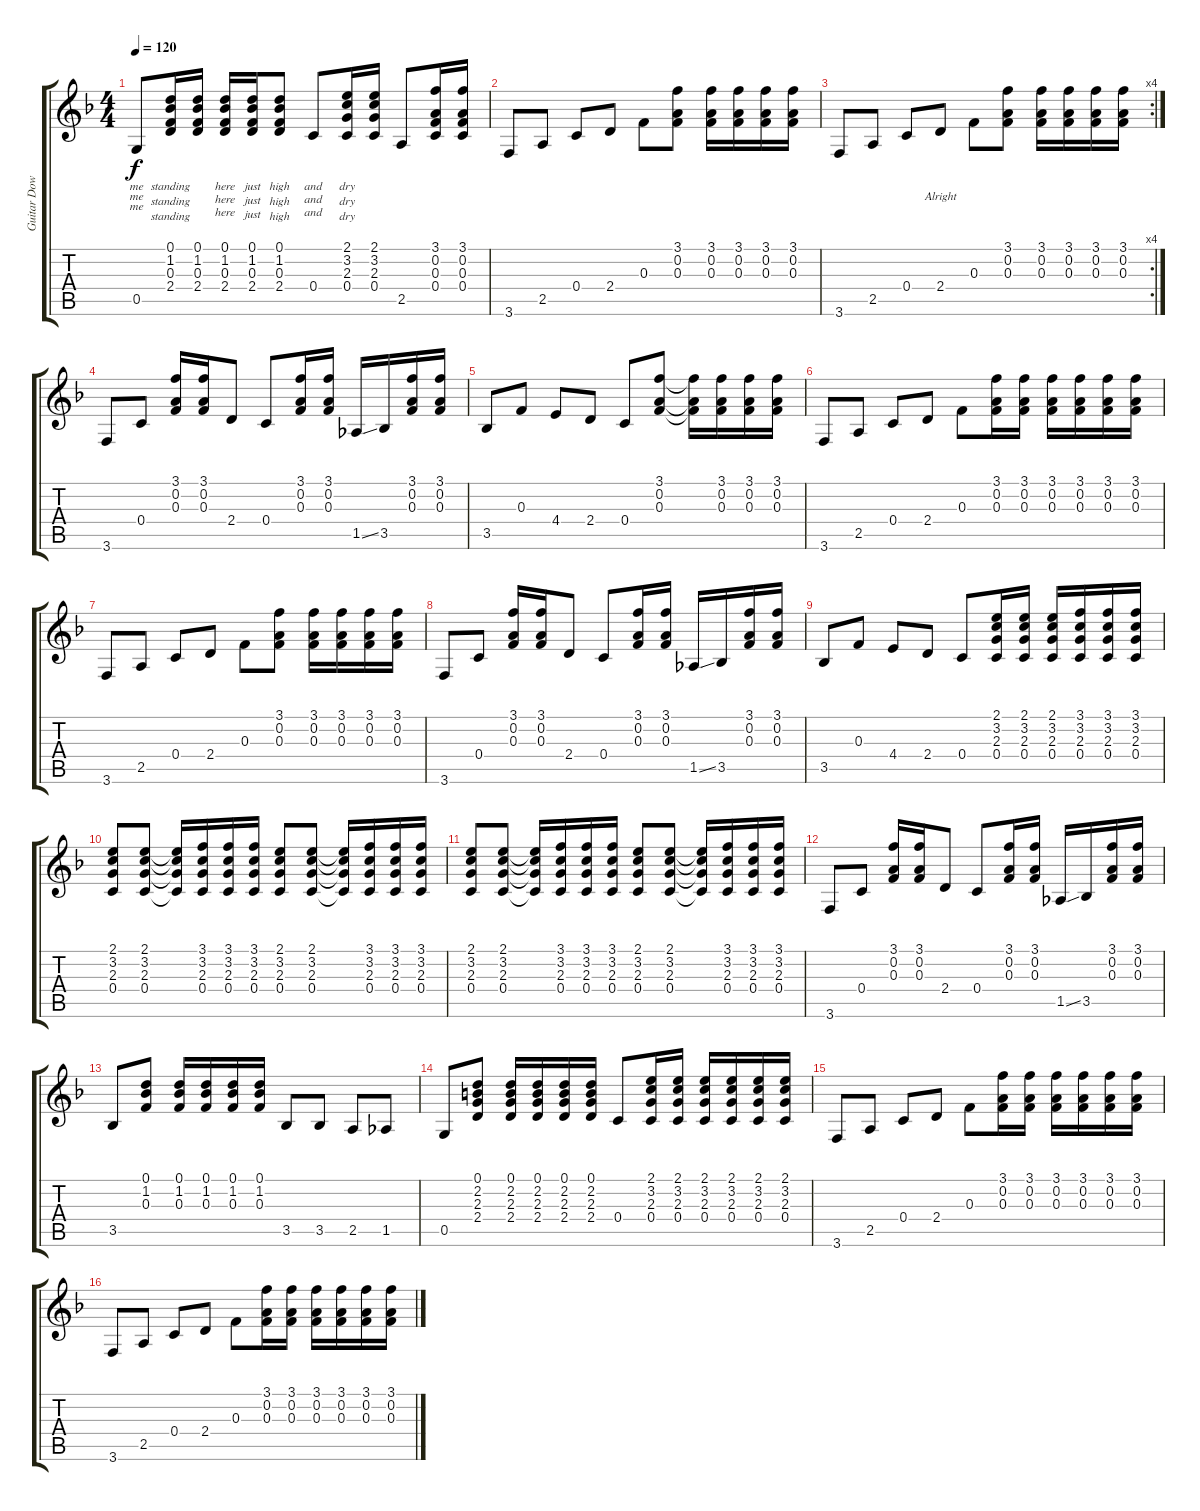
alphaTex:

\track ("Guitar Down Full step" "Guitar Dow") {instrument acousticguitarsteel}
\staff {score tabs}
\tuning (D4 A3 F3 C3 G2 D2) {hide}
\ts (4 4)
\tempo 120
\clef g2
\ks f
0.5.8{lyrics (0 "me") lyrics (1 "me") lyrics (2 "me") lyrics (3 "") lyrics (4 "") dy f} (0.1 1.2 0.3 2.4).16{lyrics (0 "standing") lyrics (1 "standing") lyrics (2 "standing") lyrics (3 "") lyrics (4 "")} (0.1 1.2 0.3 2.4).16{lyrics (0 "") lyrics (1 "") lyrics (2 "") lyrics (3 "") lyrics (4 "")} (0.1 1.2 0.3 2.4).16{lyrics (0 "here") lyrics (1 "here") lyrics (2 "here") lyrics (3 "") lyrics (4 "")} (0.1 1.2 0.3 2.4).16{lyrics (0 "just") lyrics (1 "just") lyrics (2 "just") lyrics (3 "") lyrics (4 "")} (0.1 1.2 0.3 2.4).8{lyrics (0 "high") lyrics (1 "high") lyrics (2 "high") lyrics (3 "") lyrics (4 "")} 0.4.8{lyrics (0 "and") lyrics (1 "and") lyrics (2 "and") lyrics (3 "") lyrics (4 "")} (2.1 3.2 2.3 0.4).16{lyrics (0 "dry") lyrics (1 "dry") lyrics (2 "dry") lyrics (3 "") lyrics (4 "")} (2.1 3.2 2.3 0.4).16{lyrics (0 "") lyrics (1 "") lyrics (2 "") lyrics (3 "") lyrics (4 "")} 2.5.8{lyrics (0 "") lyrics (1 "") lyrics (2 "") lyrics (3 "") lyrics (4 "")} (3.1 0.2 0.3 0.4).16{lyrics (0 "") lyrics (1 "") lyrics (2 "") lyrics (3 "") lyrics (4 "")} (3.1 0.2 0.3 0.4).16{lyrics (0 "") lyrics (1 "") lyrics (2 "") lyrics (3 "") lyrics (4 "")} |
3.6.8{lyrics (0 "") lyrics (1 "") lyrics (2 "") lyrics (3 "") lyrics (4 "")} 2.5.8{lyrics (0 "") lyrics (1 "") lyrics (2 "") lyrics (3 "") lyrics (4 "")} 0.4.8{lyrics (0 "") lyrics (1 "") lyrics (2 "") lyrics (3 "") lyrics (4 "")} 2.4.8{lyrics (0 "") lyrics (1 "") lyrics (2 "") lyrics (3 "") lyrics (4 "")} 0.3.8{lyrics (0 "") lyrics (1 "") lyrics (2 "") lyrics (3 "") lyrics (4 "")} (3.1 0.2 0.3).8{lyrics (0 "") lyrics (1 "") lyrics (2 "") lyrics (3 "") lyrics (4 "")} (3.1 0.2 0.3).16{lyrics (0 "") lyrics (1 "") lyrics (2 "") lyrics (3 "") lyrics (4 "")} (3.1 0.2 0.3).16{lyrics (0 "") lyrics (1 "") lyrics (2 "") lyrics (3 "") lyrics (4 "")} (3.1 0.2 0.3).16{lyrics (0 "") lyrics (1 "") lyrics (2 "") lyrics (3 "") lyrics (4 "")} (3.1 0.2 0.3).16{lyrics (0 "") lyrics (1 "") lyrics (2 "") lyrics (3 "") lyrics (4 "")} |
\rc 4
3.6.8{lyrics (0 "") lyrics (1 "") lyrics (2 "") lyrics (3 "") lyrics (4 "")} 2.5.8{lyrics (0 "") lyrics (1 "") lyrics (2 "") lyrics (3 "") lyrics (4 "")} 0.4.8{lyrics (0 "") lyrics (1 "") lyrics (2 "") lyrics (3 "") lyrics (4 "")} 2.4.8{lyrics (0 "") lyrics (1 "") lyrics (2 "Alright") lyrics (3 "") lyrics (4 "")} 0.3.8{lyrics (0 "") lyrics (1 "") lyrics (2 "") lyrics (3 "") lyrics (4 "")} (3.1 0.2 0.3).8{lyrics (0 "") lyrics (1 "") lyrics (2 "") lyrics (3 "") lyrics (4 "")} (3.1 0.2 0.3).16{lyrics (0 "") lyrics (1 "") lyrics (2 "") lyrics (3 "") lyrics (4 "")} (3.1 0.2 0.3).16{lyrics (0 "") lyrics (1 "") lyrics (2 "") lyrics (3 "") lyrics (4 "")} (3.1 0.2 0.3).16{lyrics (0 "") lyrics (1 "") lyrics (2 "") lyrics (3 "") lyrics (4 "")} (3.1 0.2 0.3).16{lyrics (0 "") lyrics (1 "") lyrics (2 "") lyrics (3 "") lyrics (4 "")} |
3.6.8{lyrics (0 "") lyrics (1 "") lyrics (2 "") lyrics (3 "") lyrics (4 "")} 0.4.8{lyrics (0 "") lyrics (1 "") lyrics (2 "") lyrics (3 "") lyrics (4 "")} (3.1 0.2 0.3).16{lyrics (0 "") lyrics (1 "") lyrics (2 "") lyrics (3 "") lyrics (4 "")} (3.1 0.2 0.3).16{lyrics (0 "") lyrics (1 "") lyrics (2 "") lyrics (3 "") lyrics (4 "")} 2.4.8{lyrics (0 "") lyrics (1 "") lyrics (2 "") lyrics (3 "") lyrics (4 "")} 0.4.8{lyrics (0 "") lyrics (1 "") lyrics (2 "") lyrics (3 "") lyrics (4 "")} (3.1 0.2 0.3).16{lyrics (0 "") lyrics (1 "") lyrics (2 "") lyrics (3 "") lyrics (4 "")} (3.1 0.2 0.3).16{lyrics (0 "") lyrics (1 "") lyrics (2 "") lyrics (3 "") lyrics (4 "")} 1.5{ss}.16{lyrics (0 "") lyrics (1 "") lyrics (2 "") lyrics (3 "") lyrics (4 "")} 3.5.16{lyrics (0 "") lyrics (1 "") lyrics (2 "") lyrics (3 "") lyrics (4 "")} (3.1 0.2 0.3).16{lyrics (0 "") lyrics (1 "") lyrics (2 "") lyrics (3 "") lyrics (4 "")} (3.1 0.2 0.3).16{lyrics (0 "") lyrics (1 "") lyrics (2 "") lyrics (3 "") lyrics (4 "")} |
3.5.8{lyrics (0 "") lyrics (1 "") lyrics (2 "") lyrics (3 "") lyrics (4 "")} 0.3.8{lyrics (0 "") lyrics (1 "") lyrics (2 "") lyrics (3 "") lyrics (4 "")} 4.4.8{lyrics (0 "") lyrics (1 "") lyrics (2 "") lyrics (3 "") lyrics (4 "")} 2.4.8{lyrics (0 "") lyrics (1 "") lyrics (2 "") lyrics (3 "") lyrics (4 "")} 0.4.8{lyrics (0 "") lyrics (1 "") lyrics (2 "") lyrics (3 "") lyrics (4 "")} (3.1 0.2 0.3).8{lyrics (0 "") lyrics (1 "") lyrics (2 "") lyrics (3 "") lyrics (4 "")} (3.1{t} 0.2{t} 0.3{t}).16{lyrics (0 "") lyrics (1 "") lyrics (2 "") lyrics (3 "") lyrics (4 "")} (3.1 0.2 0.3).16{lyrics (0 "") lyrics (1 "") lyrics (2 "") lyrics (3 "") lyrics (4 "")} (3.1 0.2 0.3).16{lyrics (0 "") lyrics (1 "") lyrics (2 "") lyrics (3 "") lyrics (4 "")} (3.1 0.2 0.3).16{lyrics (0 "") lyrics (1 "") lyrics (2 "") lyrics (3 "") lyrics (4 "")} |
3.6.8{lyrics (0 "") lyrics (1 "") lyrics (2 "") lyrics (3 "") lyrics (4 "")} 2.5.8{lyrics (0 "") lyrics (1 "") lyrics (2 "") lyrics (3 "") lyrics (4 "")} 0.4.8{lyrics (0 "") lyrics (1 "") lyrics (2 "") lyrics (3 "") lyrics (4 "")} 2.4.8{lyrics (0 "") lyrics (1 "") lyrics (2 "") lyrics (3 "") lyrics (4 "")} 0.3.8{lyrics (0 "") lyrics (1 "") lyrics (2 "") lyrics (3 "") lyrics (4 "")} (3.1 0.2 0.3).16{lyrics (0 "") lyrics (1 "") lyrics (2 "") lyrics (3 "") lyrics (4 "")} (3.1 0.2 0.3).16{lyrics (0 "") lyrics (1 "") lyrics (2 "") lyrics (3 "") lyrics (4 "")} (3.1 0.2 0.3).16{lyrics (0 "") lyrics (1 "") lyrics (2 "") lyrics (3 "") lyrics (4 "")} (3.1 0.2 0.3).16{lyrics (0 "") lyrics (1 "") lyrics (2 "") lyrics (3 "") lyrics (4 "")} (3.1 0.2 0.3).16{lyrics (0 "") lyrics (1 "") lyrics (2 "") lyrics (3 "") lyrics (4 "")} (3.1 0.2 0.3).16{lyrics (0 "") lyrics (1 "") lyrics (2 "") lyrics (3 "") lyrics (4 "")} |
3.6.8{lyrics (0 "") lyrics (1 "") lyrics (2 "") lyrics (3 "") lyrics (4 "")} 2.5.8{lyrics (0 "") lyrics (1 "") lyrics (2 "") lyrics (3 "") lyrics (4 "")} 0.4.8{lyrics (0 "") lyrics (1 "") lyrics (2 "") lyrics (3 "") lyrics (4 "")} 2.4.8{lyrics (0 "") lyrics (1 "") lyrics (2 "") lyrics (3 "") lyrics (4 "")} 0.3.8{lyrics (0 "") lyrics (1 "") lyrics (2 "") lyrics (3 "") lyrics (4 "")} (3.1 0.2 0.3).8{lyrics (0 "") lyrics (1 "") lyrics (2 "") lyrics (3 "") lyrics (4 "")} (3.1 0.2 0.3).16{lyrics (0 "") lyrics (1 "") lyrics (2 "") lyrics (3 "") lyrics (4 "")} (3.1 0.2 0.3).16{lyrics (0 "") lyrics (1 "") lyrics (2 "") lyrics (3 "") lyrics (4 "")} (3.1 0.2 0.3).16{lyrics (0 "") lyrics (1 "") lyrics (2 "") lyrics (3 "") lyrics (4 "")} (3.1 0.2 0.3).16{lyrics (0 "") lyrics (1 "") lyrics (2 "") lyrics (3 "") lyrics (4 "")} |
3.6.8{lyrics (0 "") lyrics (1 "") lyrics (2 "") lyrics (3 "") lyrics (4 "")} 0.4.8{lyrics (0 "") lyrics (1 "") lyrics (2 "") lyrics (3 "") lyrics (4 "")} (3.1 0.2 0.3).16{lyrics (0 "") lyrics (1 "") lyrics (2 "") lyrics (3 "") lyrics (4 "")} (3.1 0.2 0.3).16{lyrics (0 "") lyrics (1 "") lyrics (2 "") lyrics (3 "") lyrics (4 "")} 2.4.8{lyrics (0 "") lyrics (1 "") lyrics (2 "") lyrics (3 "") lyrics (4 "")} 0.4.8{lyrics (0 "") lyrics (1 "") lyrics (2 "") lyrics (3 "") lyrics (4 "")} (3.1 0.2 0.3).16{lyrics (0 "") lyrics (1 "") lyrics (2 "") lyrics (3 "") lyrics (4 "")} (3.1 0.2 0.3).16{lyrics (0 "") lyrics (1 "") lyrics (2 "") lyrics (3 "") lyrics (4 "")} 1.5{ss}.16{lyrics (0 "") lyrics (1 "") lyrics (2 "") lyrics (3 "") lyrics (4 "")} 3.5.16{lyrics (0 "") lyrics (1 "") lyrics (2 "") lyrics (3 "") lyrics (4 "")} (3.1 0.2 0.3).16{lyrics (0 "") lyrics (1 "") lyrics (2 "") lyrics (3 "") lyrics (4 "")} (3.1 0.2 0.3).16{lyrics (0 "") lyrics (1 "") lyrics (2 "") lyrics (3 "") lyrics (4 "")} |
3.5.8{lyrics (0 "") lyrics (1 "") lyrics (2 "") lyrics (3 "") lyrics (4 "")} 0.3.8{lyrics (0 "") lyrics (1 "") lyrics (2 "") lyrics (3 "") lyrics (4 "")} 4.4.8{lyrics (0 "") lyrics (1 "") lyrics (2 "") lyrics (3 "") lyrics (4 "")} 2.4.8{lyrics (0 "") lyrics (1 "") lyrics (2 "") lyrics (3 "") lyrics (4 "")} 0.4.8{lyrics (0 "") lyrics (1 "") lyrics (2 "") lyrics (3 "") lyrics (4 "")} (2.1 3.2 2.3 0.4).16{lyrics (0 "") lyrics (1 "") lyrics (2 "") lyrics (3 "") lyrics (4 "")} (2.1 3.2 2.3 0.4).16{lyrics (0 "") lyrics (1 "") lyrics (2 "") lyrics (3 "") lyrics (4 "")} (2.1 3.2 2.3 0.4).16{lyrics (0 "") lyrics (1 "") lyrics (2 "") lyrics (3 "") lyrics (4 "")} (3.1 3.2 2.3 0.4).16{lyrics (0 "") lyrics (1 "") lyrics (2 "") lyrics (3 "") lyrics (4 "")} (3.1 3.2 2.3 0.4).16{lyrics (0 "") lyrics (1 "") lyrics (2 "") lyrics (3 "") lyrics (4 "")} (3.1 3.2 2.3 0.4).16{lyrics (0 "") lyrics (1 "") lyrics (2 "") lyrics (3 "") lyrics (4 "")} |
(2.1 3.2 2.3 0.4).8{lyrics (0 "") lyrics (1 "") lyrics (2 "") lyrics (3 "") lyrics (4 "")} (2.1 3.2 2.3 0.4).8{lyrics (0 "") lyrics (1 "") lyrics (2 "") lyrics (3 "") lyrics (4 "")} (2.1{t} 3.2{t} 2.3{t} 0.4{t}).16{lyrics (0 "") lyrics (1 "") lyrics (2 "") lyrics (3 "") lyrics (4 "")} (3.1 3.2 2.3 0.4).16{lyrics (0 "") lyrics (1 "") lyrics (2 "") lyrics (3 "") lyrics (4 "")} (3.1 3.2 2.3 0.4).16{lyrics (0 "") lyrics (1 "") lyrics (2 "") lyrics (3 "") lyrics (4 "")} (3.1 3.2 2.3 0.4).16{lyrics (0 "") lyrics (1 "") lyrics (2 "") lyrics (3 "") lyrics (4 "")} (2.1 3.2 2.3 0.4).8{lyrics (0 "") lyrics (1 "") lyrics (2 "") lyrics (3 "") lyrics (4 "")} (2.1 3.2 2.3 0.4).8{lyrics (0 "") lyrics (1 "") lyrics (2 "") lyrics (3 "") lyrics (4 "")} (2.1{t} 3.2{t} 2.3{t} 0.4{t}).16{lyrics (0 "") lyrics (1 "") lyrics (2 "") lyrics (3 "") lyrics (4 "")} (3.1 3.2 2.3 0.4).16{lyrics (0 "") lyrics (1 "") lyrics (2 "") lyrics (3 "") lyrics (4 "")} (3.1 3.2 2.3 0.4).16{lyrics (0 "") lyrics (1 "") lyrics (2 "") lyrics (3 "") lyrics (4 "")} (3.1 3.2 2.3 0.4).16{lyrics (0 "") lyrics (1 "") lyrics (2 "") lyrics (3 "") lyrics (4 "")} |
(2.1 3.2 2.3 0.4).8{lyrics (0 "") lyrics (1 "") lyrics (2 "") lyrics (3 "") lyrics (4 "")} (2.1 3.2 2.3 0.4).8{lyrics (0 "") lyrics (1 "") lyrics (2 "") lyrics (3 "") lyrics (4 "")} (2.1{t} 3.2{t} 2.3{t} 0.4{t}).16{lyrics (0 "") lyrics (1 "") lyrics (2 "") lyrics (3 "") lyrics (4 "")} (3.1 3.2 2.3 0.4).16{lyrics (0 "") lyrics (1 "") lyrics (2 "") lyrics (3 "") lyrics (4 "")} (3.1 3.2 2.3 0.4).16{lyrics (0 "") lyrics (1 "") lyrics (2 "") lyrics (3 "") lyrics (4 "")} (3.1 3.2 2.3 0.4).16{lyrics (0 "") lyrics (1 "") lyrics (2 "") lyrics (3 "") lyrics (4 "")} (2.1 3.2 2.3 0.4).8{lyrics (0 "") lyrics (1 "") lyrics (2 "") lyrics (3 "") lyrics (4 "")} (2.1 3.2 2.3 0.4).8{lyrics (0 "") lyrics (1 "") lyrics (2 "") lyrics (3 "") lyrics (4 "")} (2.1{t} 3.2{t} 2.3{t} 0.4{t}).16{lyrics (0 "") lyrics (1 "") lyrics (2 "") lyrics (3 "") lyrics (4 "")} (3.1 3.2 2.3 0.4).16{lyrics (0 "") lyrics (1 "") lyrics (2 "") lyrics (3 "") lyrics (4 "")} (3.1 3.2 2.3 0.4).16{lyrics (0 "") lyrics (1 "") lyrics (2 "") lyrics (3 "") lyrics (4 "")} (3.1 3.2 2.3 0.4).16{lyrics (0 "") lyrics (1 "") lyrics (2 "") lyrics (3 "") lyrics (4 "")} |
3.6.8{lyrics (0 "") lyrics (1 "") lyrics (2 "") lyrics (3 "") lyrics (4 "")} 0.4.8{lyrics (0 "") lyrics (1 "") lyrics (2 "") lyrics (3 "") lyrics (4 "")} (3.1 0.2 0.3).16{lyrics (0 "") lyrics (1 "") lyrics (2 "") lyrics (3 "") lyrics (4 "")} (3.1 0.2 0.3).16{lyrics (0 "") lyrics (1 "") lyrics (2 "") lyrics (3 "") lyrics (4 "")} 2.4.8{lyrics (0 "") lyrics (1 "") lyrics (2 "") lyrics (3 "") lyrics (4 "")} 0.4.8{lyrics (0 "") lyrics (1 "") lyrics (2 "") lyrics (3 "") lyrics (4 "")} (3.1 0.2 0.3).16{lyrics (0 "") lyrics (1 "") lyrics (2 "") lyrics (3 "") lyrics (4 "")} (3.1 0.2 0.3).16{lyrics (0 "") lyrics (1 "") lyrics (2 "") lyrics (3 "") lyrics (4 "")} 1.5{ss}.16{lyrics (0 "") lyrics (1 "") lyrics (2 "") lyrics (3 "") lyrics (4 "")} 3.5.16{lyrics (0 "") lyrics (1 "") lyrics (2 "") lyrics (3 "") lyrics (4 "")} (3.1 0.2 0.3).16{lyrics (0 "") lyrics (1 "") lyrics (2 "") lyrics (3 "") lyrics (4 "")} (3.1 0.2 0.3).16{lyrics (0 "") lyrics (1 "") lyrics (2 "") lyrics (3 "") lyrics (4 "")} |
3.5.8{lyrics (0 "") lyrics (1 "") lyrics (2 "") lyrics (3 "") lyrics (4 "")} (0.1 1.2 0.3).8{lyrics (0 "") lyrics (1 "") lyrics (2 "") lyrics (3 "") lyrics (4 "")} (0.1 1.2 0.3).16{lyrics (0 "") lyrics (1 "") lyrics (2 "") lyrics (3 "") lyrics (4 "")} (0.1 1.2 0.3).16{lyrics (0 "") lyrics (1 "") lyrics (2 "") lyrics (3 "") lyrics (4 "")} (0.1 1.2 0.3).16{lyrics (0 "") lyrics (1 "") lyrics (2 "") lyrics (3 "") lyrics (4 "")} (0.1 1.2 0.3).16{lyrics (0 "") lyrics (1 "") lyrics (2 "") lyrics (3 "") lyrics (4 "")} 3.5.8{lyrics (0 "") lyrics (1 "") lyrics (2 "") lyrics (3 "") lyrics (4 "")} 3.5.8{lyrics (0 "") lyrics (1 "") lyrics (2 "") lyrics (3 "") lyrics (4 "")} 2.5.8{lyrics (0 "") lyrics (1 "") lyrics (2 "") lyrics (3 "") lyrics (4 "")} 1.5.8{lyrics (0 "") lyrics (1 "") lyrics (2 "") lyrics (3 "") lyrics (4 "")} |
0.5.8{lyrics (0 "") lyrics (1 "") lyrics (2 "") lyrics (3 "") lyrics (4 "")} (0.1 2.2 2.3 2.4).8{lyrics (0 "") lyrics (1 "") lyrics (2 "") lyrics (3 "") lyrics (4 "")} (0.1 2.2 2.3 2.4).16{lyrics (0 "") lyrics (1 "") lyrics (2 "") lyrics (3 "") lyrics (4 "")} (0.1 2.2 2.3 2.4).16{lyrics (0 "") lyrics (1 "") lyrics (2 "") lyrics (3 "") lyrics (4 "")} (0.1 2.2 2.3 2.4).16{lyrics (0 "") lyrics (1 "") lyrics (2 "") lyrics (3 "") lyrics (4 "")} (0.1 2.2 2.3 2.4).16{lyrics (0 "") lyrics (1 "") lyrics (2 "") lyrics (3 "") lyrics (4 "")} 0.4.8{lyrics (0 "") lyrics (1 "") lyrics (2 "") lyrics (3 "") lyrics (4 "")} (2.1 3.2 2.3 0.4).16{lyrics (0 "") lyrics (1 "") lyrics (2 "") lyrics (3 "") lyrics (4 "")} (2.1 3.2 2.3 0.4).16{lyrics (0 "") lyrics (1 "") lyrics (2 "") lyrics (3 "") lyrics (4 "")} (2.1 3.2 2.3 0.4).16{lyrics (0 "") lyrics (1 "") lyrics (2 "") lyrics (3 "") lyrics (4 "")} (2.1 3.2 2.3 0.4).16{lyrics (0 "") lyrics (1 "") lyrics (2 "") lyrics (3 "") lyrics (4 "")} (2.1 3.2 2.3 0.4).16{lyrics (0 "") lyrics (1 "") lyrics (2 "") lyrics (3 "") lyrics (4 "")} (2.1 3.2 2.3 0.4).16{lyrics (0 "") lyrics (1 "") lyrics (2 "") lyrics (3 "") lyrics (4 "")} |
3.6.8{lyrics (0 "") lyrics (1 "") lyrics (2 "") lyrics (3 "") lyrics (4 "")} 2.5.8{lyrics (0 "") lyrics (1 "") lyrics (2 "") lyrics (3 "") lyrics (4 "")} 0.4.8{lyrics (0 "") lyrics (1 "") lyrics (2 "") lyrics (3 "") lyrics (4 "")} 2.4.8{lyrics (0 "") lyrics (1 "") lyrics (2 "") lyrics (3 "") lyrics (4 "")} 0.3.8{lyrics (0 "") lyrics (1 "") lyrics (2 "") lyrics (3 "") lyrics (4 "")} (3.1 0.2 0.3).16{lyrics (0 "") lyrics (1 "") lyrics (2 "") lyrics (3 "") lyrics (4 "")} (3.1 0.2 0.3).16{lyrics (0 "") lyrics (1 "") lyrics (2 "") lyrics (3 "") lyrics (4 "")} (3.1 0.2 0.3).16{lyrics (0 "") lyrics (1 "") lyrics (2 "") lyrics (3 "") lyrics (4 "")} (3.1 0.2 0.3).16{lyrics (0 "") lyrics (1 "") lyrics (2 "") lyrics (3 "") lyrics (4 "")} (3.1 0.2 0.3).16{lyrics (0 "") lyrics (1 "") lyrics (2 "") lyrics (3 "") lyrics (4 "")} (3.1 0.2 0.3).16{lyrics (0 "") lyrics (1 "") lyrics (2 "") lyrics (3 "") lyrics (4 "")} |
3.6.8{lyrics (0 "") lyrics (1 "") lyrics (2 "") lyrics (3 "") lyrics (4 "")} 2.5.8{lyrics (0 "") lyrics (1 "") lyrics (2 "") lyrics (3 "") lyrics (4 "")} 0.4.8{lyrics (0 "") lyrics (1 "") lyrics (2 "") lyrics (3 "") lyrics (4 "")} 2.4.8{lyrics (0 "") lyrics (1 "") lyrics (2 "") lyrics (3 "") lyrics (4 "")} 0.3.8{lyrics (0 "") lyrics (1 "") lyrics (2 "") lyrics (3 "") lyrics (4 "")} (3.1 0.2 0.3).16{lyrics (0 "") lyrics (1 "") lyrics (2 "") lyrics (3 "") lyrics (4 "")} (3.1 0.2 0.3).16{lyrics (0 "") lyrics (1 "") lyrics (2 "") lyrics (3 "") lyrics (4 "")} (3.1 0.2 0.3).16{lyrics (0 "") lyrics (1 "") lyrics (2 "") lyrics (3 "") lyrics (4 "")} (3.1 0.2 0.3).16{lyrics (0 "") lyrics (1 "") lyrics (2 "") lyrics (3 "") lyrics (4 "")} (3.1 0.2 0.3).16{lyrics (0 "") lyrics (1 "") lyrics (2 "") lyrics (3 "") lyrics (4 "")} (3.1 0.2 0.3).16{lyrics (0 "") lyrics (1 "") lyrics (2 "") lyrics (3 "") lyrics (4 "")}
